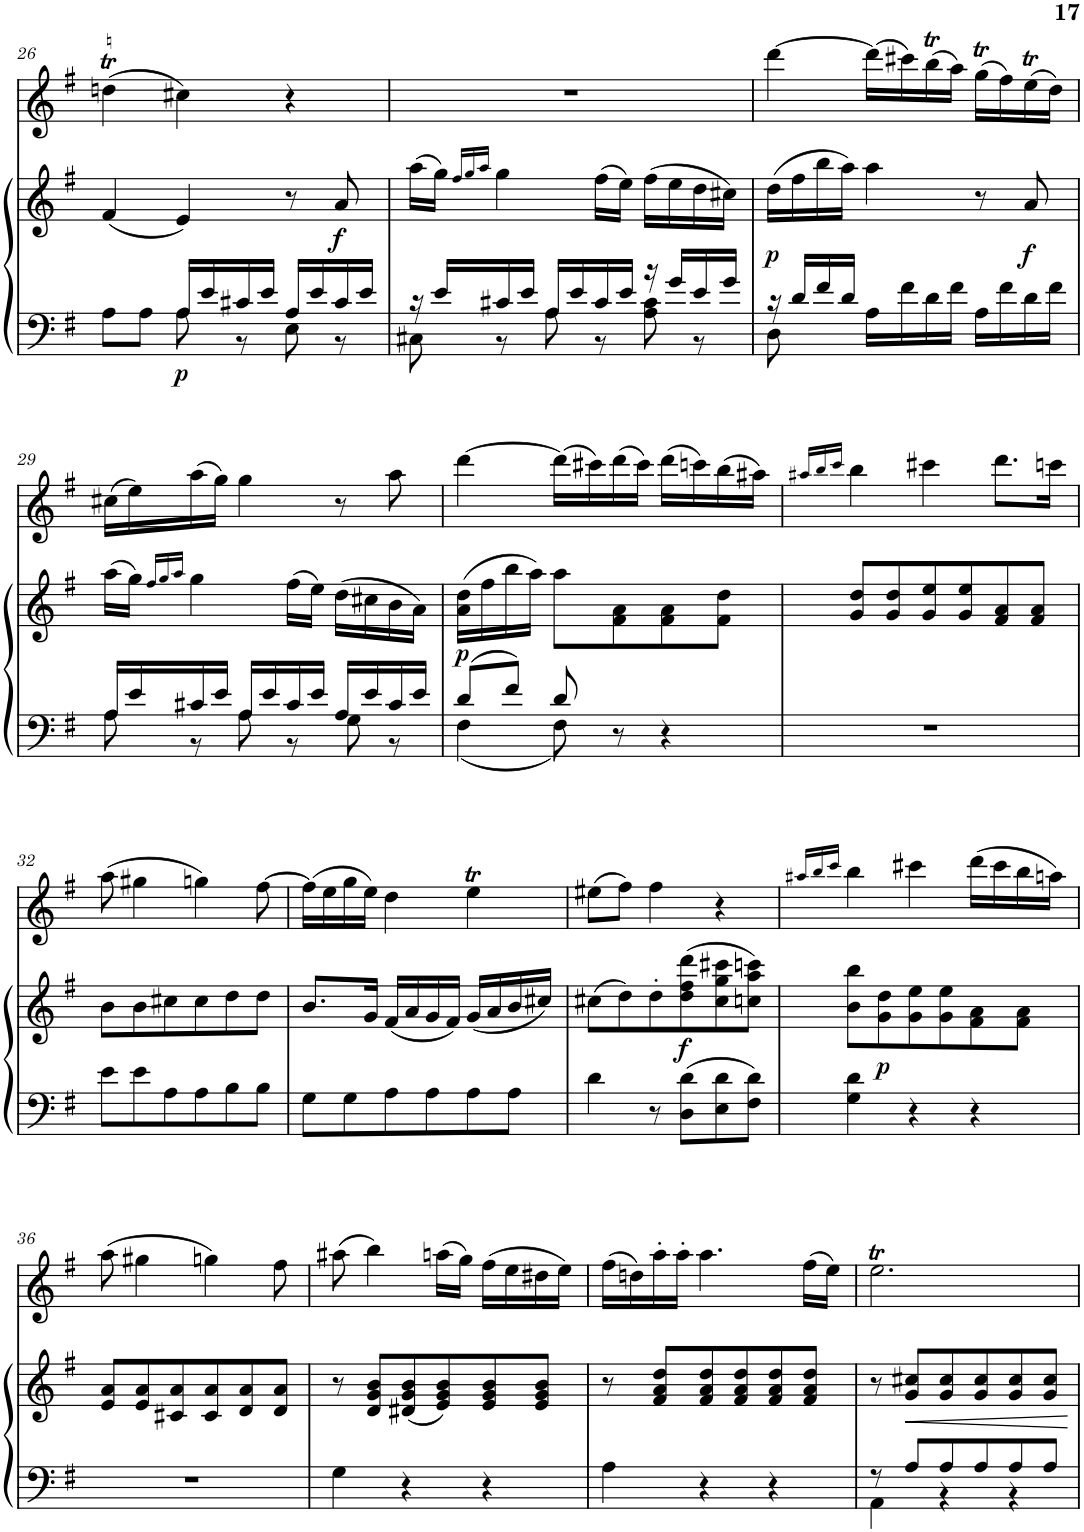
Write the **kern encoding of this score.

**kern	**kern	**dynam	**kern
*part2	*part2	*part2	*part1
*staff3	*staff2	*staff2/3	*staff1
*I"Piano	*	*	*I"Flauta
*I'Pno	*	*	*I'Fl
!!LO:PB:g=z
*clefF4	*clefG2	*	*clefG2
*k[f#]	*k[f#]	*	*k[f#]
*M3/4	*M3/4	*	*M3/4
=26	=26	=26	=26
*^	*	*	*
8A\L	4ryy	(4f#/	.	(4ddnT\
8A\J	.	.	.	.
!	!	!	!LO:DY:b=2	!
16A/LL	8A\	4e/)	p	4cc#X\)
16e/	.	.	.	.
16c#X/	8r	.	.	.
16e/JJ	.	.	.	.
16A/LL	8E\	8r	.	4r
16e/	.	.	.	.
!	!	!	!LO:DY:b	!
16c#/	8r	8a/	f	.
16e/JJ	.	.	.	.
=27	=27	=27	=27	=27
16r	8C#X\	(16aa\LL	.	2.r
16e/LL	.	16gg\JJ)	.	.
.	.	16qff#/LL	.	.
.	.	16qgg/	.	.
.	.	16qaa/JJ	.	.
16c#X/	8r	4gg\	.	.
16e/JJ	.	.	.	.
16A/LL	8A\	.	.	.
16e/	.	.	.	.
16c#/	8r	(16ff#\LL	.	.
16e/JJ	.	16ee\JJ)	.	.
16r	8A\ 8c#\	(16ff#\LL	.	.
16g/LL	.	16ee\	.	.
16e/	8r	16dd\	.	.
16g/JJ	.	16cc#X\JJ)	.	.
=28	=28	=28	=28	=28
!	!	!	!LO:DY:b	!
16r	8D\	(16dd\LL	p	[4ddd\
16d/LL	.	16ff#\	.	.
16f#/	2ryy	16bb\	.	.
16d/JJ	.	16aa\JJ)	.	.
16A\LL	.	4aa\	.	(16ddd\LL]
16f#\	.	.	.	16ccc#X\)
16d\	.	.	.	(16bbt\
16f#\JJ	.	.	.	16aa\JJ)
16A\LL	.	8r	.	(16ggT\LL
16f#\	.	.	.	16ff#\)
!	!	!	!LO:DY:b	!
16d\	8ryy	8a/	f	(16eeT\
16f#\JJ	.	.	.	16dd\JJ)
!!LO:LB:g=z
=29	=29	=29	=29	=29
16A/LL	8A\	(16aa\LL	.	(16cc#X\LL
16e/	.	16gg\JJ)	.	16ee\)
.	.	16qff#/LL	.	.
.	.	16qgg/	.	.
.	.	16qaa/JJ	.	.
16c#X/	8r	4gg\	.	(16aa\
16e/JJ	.	.	.	16gg\JJ)
16A/LL	8A\	.	.	4gg\
16e/	.	.	.	.
16c#/	8r	(16ff#\LL	.	.
16e/JJ	.	16ee\JJ)	.	.
16A/LL	8G\	(16dd\LL	.	8r
16e/	.	16cc#X\	.	.
16c#/	8r	16b\	.	8aa\
16e/JJ	.	16a\JJ)	.	.
=30	=30	=30	=30	=30
!	!	!	!LO:DY:b	!
8d/L	4F#\	(16a\ 16dd\LL	p	[4ddd\
.	.	16ff#\	.	.
8f#/J	.	16bb\	.	.
.	.	16aa\JJ)	.	.
8d/	8F#\	8aa\L	.	(16ddd\LL]
.	.	.	.	16ccc#X\)
8r	4.ryy	8f#\ 8a\	.	(16ddd\
.	.	.	.	16ccc#\JJ)
4r	.	8f#\ 8a\	.	(16ddd\LL
.	.	.	.	16cccn\)
.	.	8f#\ 8dd\J	.	(16bb\
.	.	.	.	16aa#X\JJ)
*v	*v	*	*	*
=31	=31	=31	=31
.	.	.	16qaa#X/LL
.	.	.	16qbb/
.	.	.	16qccc/JJ
2.r	8g/ 8dd/L	.	4bb\
.	8g/ 8dd/	.	.
.	8g/ 8ee/	.	4ccc#X\
.	8g/ 8ee/	.	.
.	8f#/ 8a/	.	8.ddd\L
.	8f#/ 8a/J	.	.
.	.	.	16cccn\Jk
!!LO:LB:g=z
=32	=32	=32	=32
8e\L	8b\L	.	(8aa\
8e\	8b\	.	4gg#X\
8A\	8cc#X\	.	.
8A\	8cc#\	.	4ggn\)
8B\	8dd\	.	.
8B\J	8dd\J	.	[8ff#\
=33	=33	=33	=33
8G\L	8.b/L	.	(16ff#\LL]
.	.	.	16ee\
8G\	.	.	16gg\
.	16g/Jk	.	16ee\JJ)
8A\	(16f#/LL	.	4dd\
.	16a/	.	.
8A\	16g/	.	.
.	16f#/JJ)	.	.
8A\	(16g/LL	.	4eeT\
.	16a/	.	.
8A\J	16b/	.	.
.	16cc#X/JJ)	.	.
=34	=34	=34	=34
4d\	(8cc#X\L	.	(8ee#X\L
.	8dd\)	.	8ff#\J)
8r	8dd'\	.	4ff#\
!	!	!LO:DY:b	!
8D\ 8d\L	(8dd\ 8ff#\ 8ddd\	f	.
8E\ 8d\	8cc#\ 8gg\ 8ccc#X\	.	4r
8F#\ 8d\J	8ccn\ 8aa\ 8cccn\J)	.	.
=35	=35	=35	=35
.	.	.	16qaa#X/LL
.	.	.	16qbb/
.	.	.	16qccc/JJ
4G\ 4d\	8b\ 8bb\L	.	4bb\
!	!	!LO:DY:b	!
.	8g\ 8dd\	p	.
4r	8g\ 8ee\	.	4ccc#X\
.	8g\ 8ee\	.	.
4r	8f#\ 8a\	.	(16ddd\LL
.	.	.	16ccc#\
.	8f#\ 8a\J	.	16bb\
.	.	.	16aan\JJ)
!!LO:LB:g=z
=36	=36	=36	=36
2.r	8e/ 8a/L	.	(8aa\
.	8e/ 8a/	.	4gg#X\
.	8c#X/ 8a/	.	.
.	8c#/ 8a/	.	4ggn\)
.	8d/ 8a/	.	.
.	8d/ 8a/J	.	8ff#\
=37	=37	=37	=37
4G\	8r	.	(8aa#X\
.	8d/ 8g/ 8b/L	.	4bb\)
4r	(8d#X/ 8g/ 8b/	.	.
.	8e/ 8g/ 8b/)	.	(16aan\LL
.	.	.	16gg\JJ)
4r	8e/ 8g/ 8b/	.	(16ff#\LL
.	.	.	16ee\
.	8e/ 8g/ 8b/J	.	16dd#X\
.	.	.	16ee\JJ)
=38	=38	=38	=38
4A\	8r	.	(16ff#\LL
.	.	.	16ddn\)
.	8f#/ 8a/ 8dd/L	.	16aa'\
.	.	.	16aa'\JJ
4r	8f#/ 8a/ 8dd/	.	4.aa\
.	8f#/ 8a/ 8dd/	.	.
4r	8f#/ 8a/ 8dd/	.	.
.	8f#/ 8a/ 8dd/J	.	(16ff#\LL
.	.	.	16ee\JJ)
=39	=39	=39	=39
*^	*	*	*
8r	4AA\	8r	.	2.eeT\
!	!	!	!LO:HP:b	!
8A/L	.	8g/ 8cc#X/L	<	.
8A/	4r	8g/ 8cc#/	.	.
8A/	.	8g/ 8cc#/	.	.
8A/	4r	8g/ 8cc#/	.	.
8A/J	.	8g/ 8cc#/J	.	.
*v	*v	*	*	*
.	.	[	.
=	=	=	=
*-	*-	*-	*-
